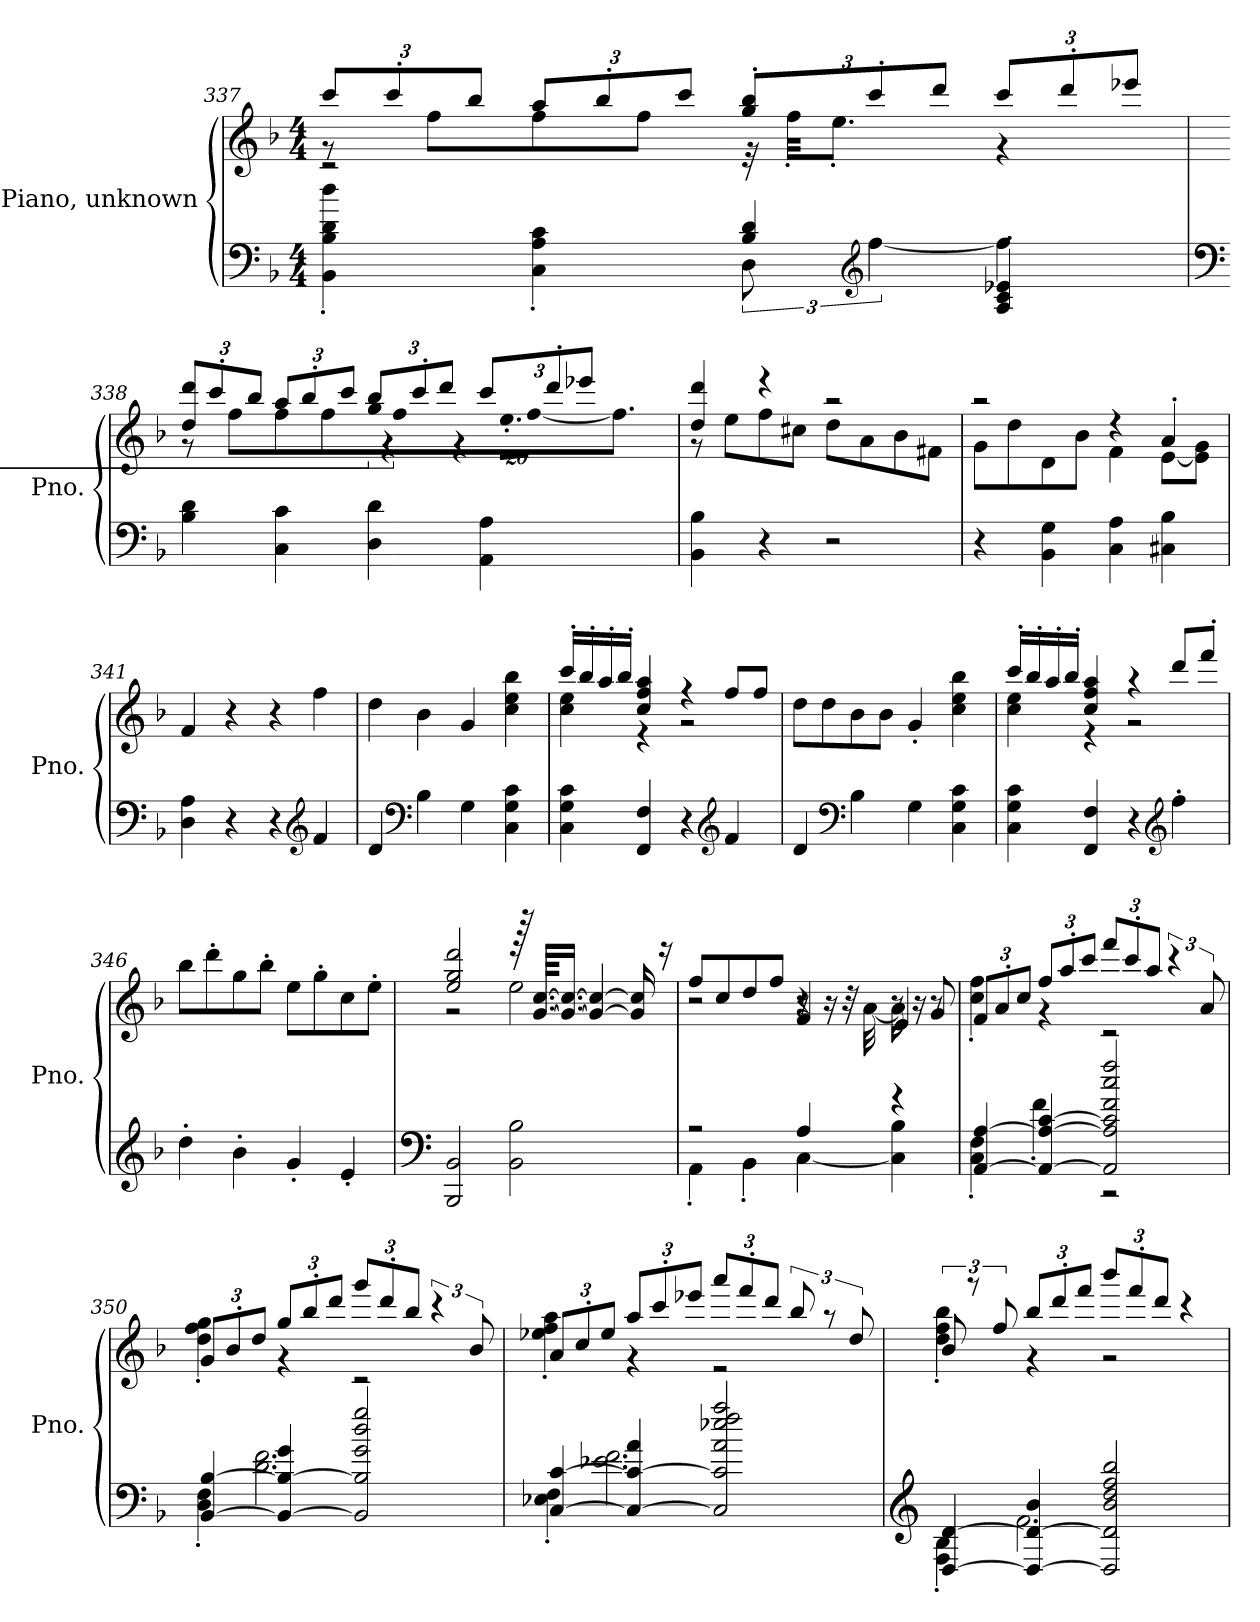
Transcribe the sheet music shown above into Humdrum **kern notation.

**kern	**kern
*part1	*part1
*staff2	*staff1
*I"Piano, unknown	*
*I'Pno.	*
*clefF4	*clefG2
*k[b-]	*k[b-]
*M4/4	*M4/4
=337	=337
*^	*
*	*	*Xbrackettup
*	*	*^
2r	4BB-\' 4B-\' 4d\' 4dd\'	12ccc/L	8r
.	.	12ccc'/	.
.	.	.	8ff\L
.	.	12bb-/J	.
.	4C\' 4A\' 4c\'	12aa/L	8ff\
.	.	12bb-'/	.
.	.	.	8ff\J
.	.	12ccc/J	.
4B-/ 4d/	12D\	12gg/' 12bb-/'L	32r
.	.	.	32ff'\KKL
.	.	.	8.ee'\J
*clefG2	*	*	*
.	[6ff\	12ccc'/	.
.	.	12ddd/J	.
4A/' 4c/' 4e-X/'	4ff\]	12ccc/L	4r
.	.	12ddd'/	.
.	.	12eee-X/J	.
*v	*v	*	*
!!LO:LB:g=z	!!
=338	=338	=338
*clefF4	*	*
4B-\ 4d\	12dd/ 12ddd/L	8r
.	12ccc'/	.
.	.	8ff\L
.	12bb-/J	.
4C\ 4c\	12aa/L	8ff\
.	12bb-'/	.
.	.	8ff\
.	12ccc/J	.
*	*	*brackettup
!	!	!LO:N:vis=64
4D\ 4d\	12bb-/L	960%17gg\Jkkk
!	!	!LO:N:vis=64
.	.	960%17r
.	.	1920ryy
!	!	!LO:N:vis=64
.	.	960%17ff\
!	!	!LO:N:vis=128
.	.	1920%17r
!	!	!LO:N:vis=64.
.	.	640%17ee'\KLLL
.	12ccc'/	.
!	!	!LO:N:vis=32
.	.	[640%23ff\JJJ
.	.	4.ff\]
.	12ddd/J	.
*	*Xbrackettup	*
4AA\ 4A\	12ccc/L	.
.	12ddd'/	.
.	12eee-X/J	.
=339	=339	=339
4BB-\ 4B-\	4dd/ 4ddd/	8r
.	.	8ee\L
4r	4r	8ff\
.	.	8cc#X\J
2r	2r	8dd\L
.	.	8a\
.	.	8b-\
.	.	8f#X\J
=340	=340	=340
4r	2r	8g\L
.	.	8dd\
4BB-\ 4G\	.	8d\
.	.	8b-\J
4C\ 4A\	4r	4f\
4C#X\ 4B-\	4a'/	[8e\L
.	.	8e\] 8g\J
*	*v	*v
!!LO:PB:g=z
=341	=341
4D\ 4A\	4f/
4r	4r
4r	4r
*clefG2	*
4f/	4ff\
=342	=342
4d/	4dd\
*clefF4	*
4B-\	4b-\
4G\	4g/
4C\ 4G\ 4c\	4cc\ 4ee\ 4bb-\
=343	=343
*	*^
4C\ 4G\ 4c\	16ccc'/LL	4cc\ 4ee\
.	16bb-'/	.
.	16aa'/	.
.	16bb-'/JJ	.
4FF/ 4F/	4cc/ 4ff/ 4aa/	4r
4r	4r	2r
*clefG2	*	*
4f/	8ff/L	.
.	8ff/J	.
*	*v	*v
=344	=344
4d/	8dd\L
.	8dd\
*clefF4	*
4B-\	8b-\
.	8b-\J
4G\	4g'/
4C\ 4G\ 4c\	4cc\ 4ee\ 4bb-\
=345	=345
*	*^
4C\ 4G\ 4c\	16ccc'/LL	4cc\ 4ee\
.	16bb-'/	.
.	16aa'/	.
.	16bb-'/JJ	.
4FF/ 4F/	4cc/ 4ff/ 4aa/	4r
4r	4r	2r
*clefG2	*	*
4ff'\	8ddd/L	.
.	8fff'/J	.
*	*v	*v
!!LO:LB:g=z
=346	=346
4dd'\	8bb-\L
.	8ddd'\
4b-'\	8gg\
.	8bb-'\J
4g'/	8ee\L
.	8gg'\
4e'/	8cc\
.	8ee'\J
=347	=347
*clefF4	*
*	*^
2BBB-/ 2BB-/	2ee/ 2gg/ 2ddd/	2r
2BB-\ 2B-\	128r	2ee\
.	[64.g/ [64.cc/KKLL	.
.	16.g/_ 16.cc/_JJ	.
.	4g/_ 4cc/_	.
.	16g/] 16cc/]	.
.	16r	.
=348	=348	=348
*^	*	*^
2r	4AA'\	8ff/L	2r	2r
.	.	8cc/	.	.
.	4BB-'\	8dd/	.	.
.	.	8ff/J	.	.
4A/	[4C\	4f/	8r	4r
.	.	.	16r	.
.	.	.	32r	.
.	.	.	[32a\	.
4r	4C\] 4B-\	8r	16a\]	4e/
.	.	.	16r	.
.	.	8g/	8r	.
*	*	*	*v	*v
!!LO:LB:g=z
=349	=349	=349	=349
[4AA/ [4A/	4C\' 4F\'	12f/L	4cc\' 4ff\'
.	.	12a'/	.
.	.	12cc/J	.
4AA/_ 4A/_ [4c/	4f'\	12ff/L	4r
.	.	12aa'/	.
.	.	12ccc/J	.
2AA/] 2A/] 2c/] 2f/ 2cc/ 2ff/	2r	12fff/L	2r
.	.	12ccc'/	.
.	.	12aa/J	.
*	*	*brackettup	*
.	.	6r	.
.	.	12a/	.
=350	=350	=350	=350
*	*	*Xbrackettup	*
[4BB-/ [4B-/	4D\' 4F\'	12g/L	4dd\' 4ff\' 4gg\'
.	.	12b-'/	.
.	.	12dd/J	.
4BB-/_ 4B-/_ 4g/	2.d\ 2.f\	12gg/L	4r
.	.	12bb-'/	.
.	.	12ddd/J	.
2BB-/] 2B-/] 2g/ 2dd/ 2gg/	.	12ggg/L	2r
.	.	12ddd'/	.
.	.	12bb-/J	.
*	*	*brackettup	*
.	.	6r	.
.	.	12b-/	.
=351	=351	=351	=351
*	*	*Xbrackettup	*
[4C/ [4c/	4E-X\' 4F\'	12a/L	4ee-X\' 4ff\' 4aa\'
.	.	12cc'/	.
.	.	12ee-/J	.
4C/_ 4c/_ 4a/	2.e-X\ 2.f\	12aa/L	4r
.	.	12ccc'/	.
.	.	12eee-X/J	.
2C/] 2c/] 2a/ 2ee-X/ 2ff/ 2aa/	.	12aaa/L	2r
.	.	12fff'/	.
.	.	12ddd/J	.
*	*	*brackettup	*
.	.	12bb-/	.
.	.	12r	.
.	.	12dd/	.
!!LO:LB:g=z	!!
=352	=352	=352	=352
*clefG2	*	*	*
[4D/ [4d/	4F\' 4B-\'	12b-/	4dd\' 4ff\' 4bb-\'
.	.	12r	.
.	.	12ff/	.
*	*	*Xbrackettup	*
4D/_ 4d/_ 4b-/	2.f\	12bb-/L	4r
.	.	12ddd'/	.
.	.	12fff/J	.
2D/] 2d/] 2b-/ 2dd/ 2ff/ 2bb-/	.	12bbb-/L	2r
.	.	12fff'/	.
.	.	12ddd/J	.
.	.	4r	.
*v	*v	*	*
*	*v	*v
=	=
*-	*-
